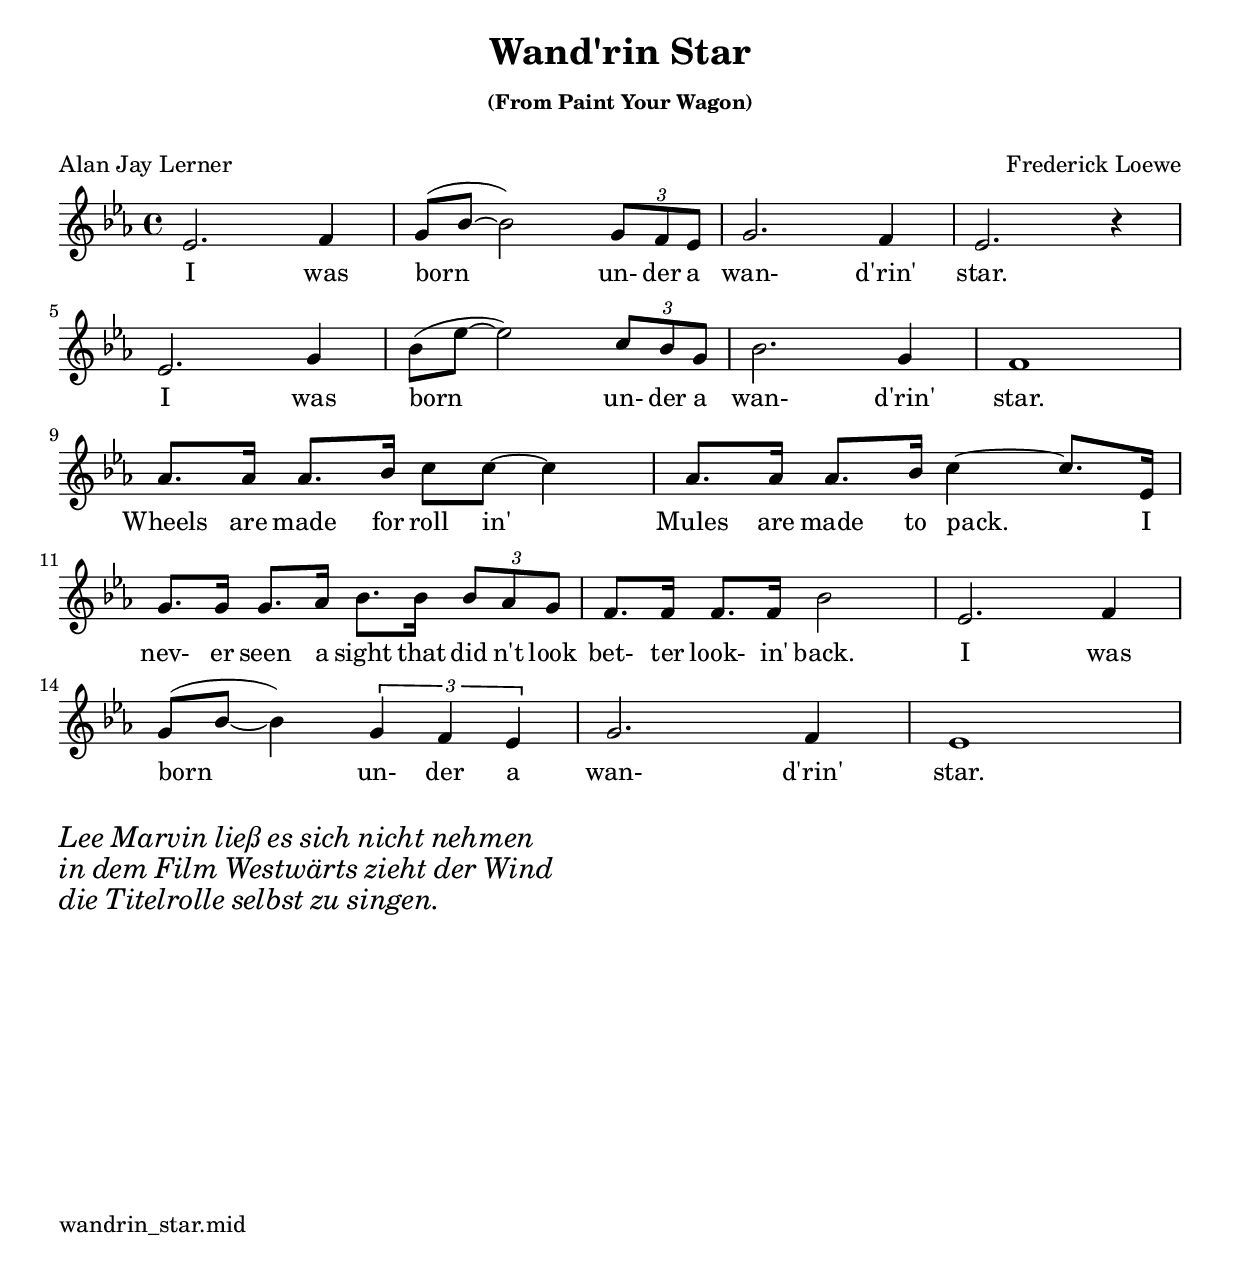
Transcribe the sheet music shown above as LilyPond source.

\version "2.24.3"
\bookpart{
  \tocItem \markup "Wand'rin Star"
  \header {
   title = \markup \center-column {"Wand'rin Star"
         \small "(From Paint Your Wagon)" " "}
   composer = "Frederick Loewe"
   poet     = "Alan Jay Lerner"
  }

\score {
  \relative c' {
    \clef "treble"
    \time 4/4
    \key ees \major
    ees2. f4 g8 (bes8~bes2) \tuplet 3/2 {g8 f8 ees8} g2.   f4 ees2. r4 \break
    ees2. g4 bes8 (ees8~ees2) \tuplet 3/2 {c8 bes8 g8} bes2. g4 f1       \break
    aes8. aes16 aes8. bes16 c8 c8~ c4   aes8. aes16 aes8. bes16 c4~ c8. ees,16 \break
    g8.   g16   g8.   aes16 bes8. bes16 \tuplet 3/2 {bes8 aes8 g8} f8. f16 f8.f16 bes2 ees,2. f4 \break
    g8 (bes8~bes4) \tuplet 3/2 {g4 f4 ees4} g2. f4 ees1
  }

  \addlyrics {
    I was born un- der a wan- d'rin' star.
    I was born un- der a wan- d'rin' star.
    Wheels are made for roll in' Mules are made to pack. I
    nev- er seen a sight that did n't look bet- ter look- in' back. I was
    born un- der a wan- d'rin' star.
  }

  \midi{\tempo 4=100}
  \layout {indent=0}
}

\markup {
\column { \huge \italic {
\line{Lee Marvin ließ es sich nicht nehmen}
\line{in dem Film Westwärts zieht der Wind}
\line{die Titelrolle selbst zu singen.}
}}}
 \markup{
  \vspace #10
  \with-url #"http:///edgar-saenger.de/musik/vermischtes/src/wandrin_star/wandrin_star.mid" {wandrin_star.mid}
 }
}

%{
https://musescore.com/user/114629/scores/194222
I was born under a wand'rin' star
Künstler: Lee Marvin
Komponist: Frederick Loewe
Film Westwärts zieht der Wind
     Paint your Wagon
e2. f4 g8 b8 b2 g8 f8 e8 g2. f4 e2. r2
e2. g4 b8 e8 e2 c8 b8 g8 b2. g4 f1
%}